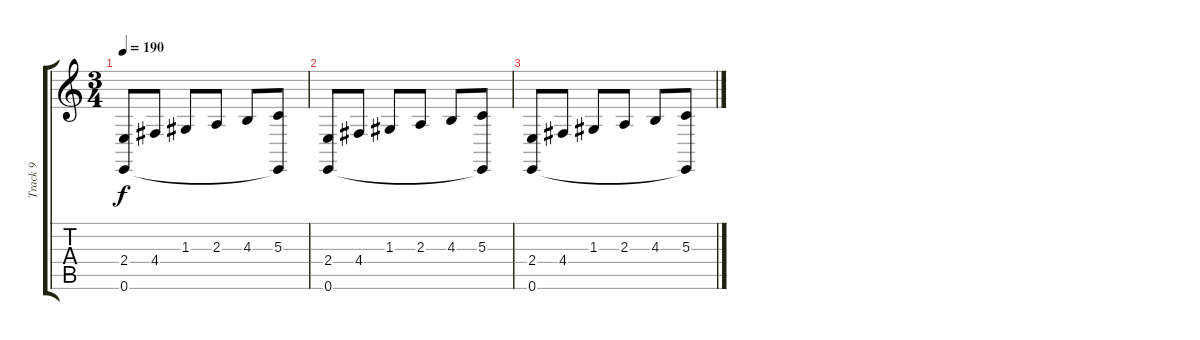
\track ("Track 9" "Track 9") {instrument choiraahs}
\staff {score tabs}
\tuning (E4 B3 G3 D3 A2 E2) {hide}
\ts (3 4)
\tempo 190
\clef g2
\ks c
(2.4 0.6).8{dy f} 4.4.8 1.3.8 2.3.8 4.3.8 (5.3 0.6{t}).8 |
(2.4 0.6).8 4.4.8 1.3.8 2.3.8 4.3.8 (5.3 0.6{t}).8 |
(2.4 0.6).8 4.4.8 1.3.8 2.3.8 4.3.8 (5.3 0.6{t}).8
